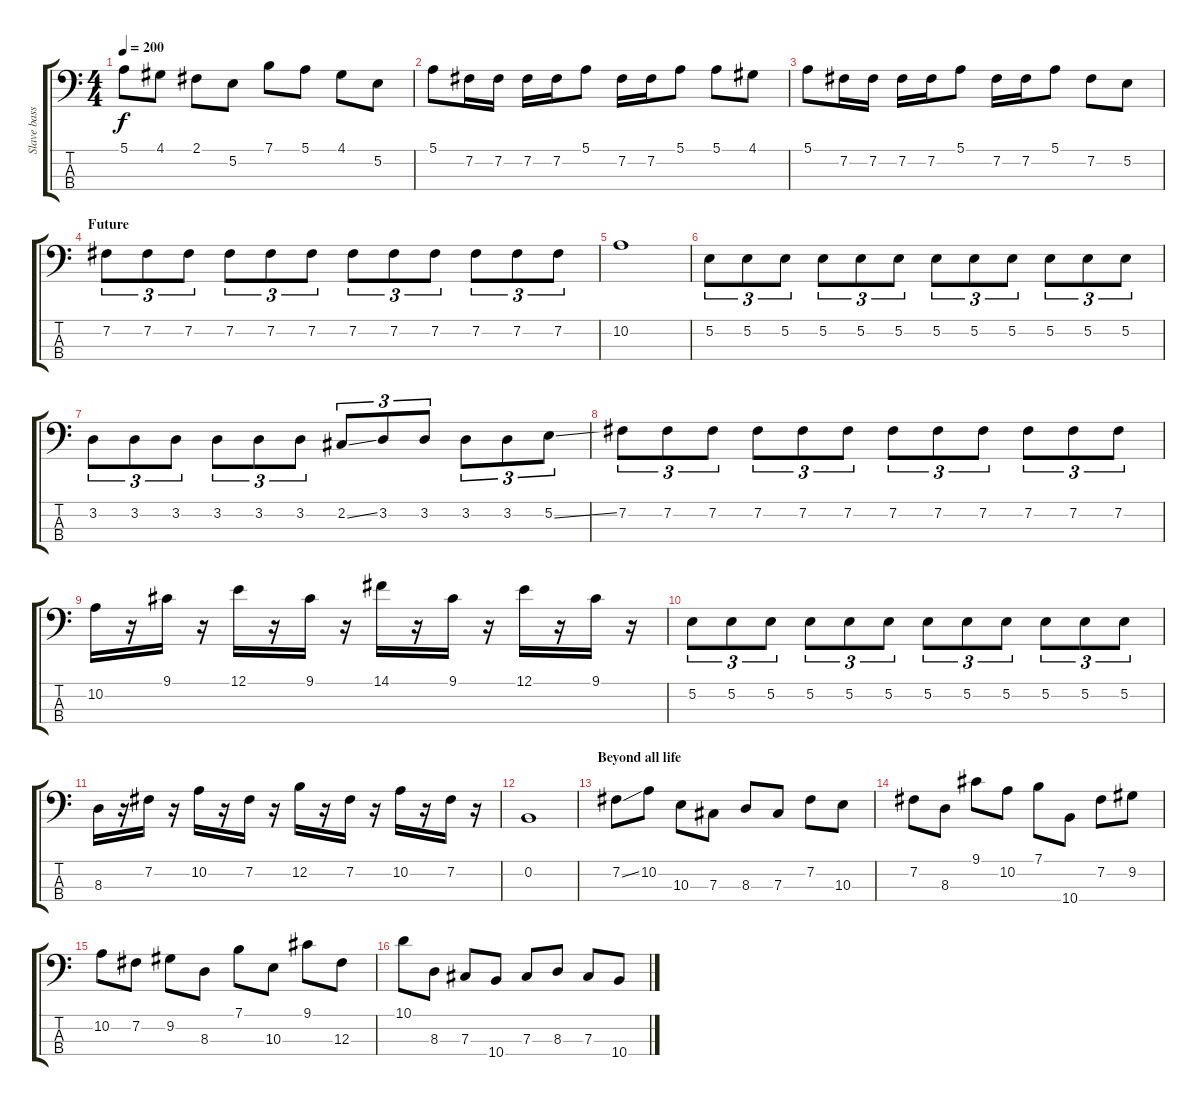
\track ("Slave bass(charles)" "Slave bass") {instrument electricbassfinger}
\staff {score tabs}
\tuning (E2 B1 Gb1 Db1) {hide}
\ts (4 4)
\tempo 200
\clef f4
\ks c
5.1.8{dy f} 4.1.8 2.1.8 5.2.8 7.1.8 5.1.8 4.1.8 5.2.8 |
5.1.8 7.2.16 7.2.16 7.2.16 7.2.16 5.1.8 7.2.16 7.2.16 5.1.8 5.1.8 4.1.8 |
5.1.8 7.2.16 7.2.16 7.2.16 7.2.16 5.1.8 7.2.16 7.2.16 5.1.8 7.2.8 5.2.8 |
\section ("" "Future")
7.2.8{tu (3 2)} 7.2.8{tu (3 2)} 7.2.8{tu (3 2)} 7.2.8{tu (3 2)} 7.2.8{tu (3 2)} 7.2.8{tu (3 2)} 7.2.8{tu (3 2)} 7.2.8{tu (3 2)} 7.2.8{tu (3 2)} 7.2.8{tu (3 2)} 7.2.8{tu (3 2)} 7.2.8{tu (3 2)} |
10.2.1 |
5.2.8{tu (3 2)} 5.2.8{tu (3 2)} 5.2.8{tu (3 2)} 5.2.8{tu (3 2)} 5.2.8{tu (3 2)} 5.2.8{tu (3 2)} 5.2.8{tu (3 2)} 5.2.8{tu (3 2)} 5.2.8{tu (3 2)} 5.2.8{tu (3 2)} 5.2.8{tu (3 2)} 5.2.8{tu (3 2)} |
3.2.8{tu (3 2)} 3.2.8{tu (3 2)} 3.2.8{tu (3 2)} 3.2.8{tu (3 2)} 3.2.8{tu (3 2)} 3.2.8{tu (3 2)} 2.2{ss}.8{tu (3 2)} 3.2.8{tu (3 2)} 3.2.8{tu (3 2)} 3.2.8{tu (3 2)} 3.2.8{tu (3 2)} 5.2{ss}.8{tu (3 2)} |
7.2.8{tu (3 2)} 7.2.8{tu (3 2)} 7.2.8{tu (3 2)} 7.2.8{tu (3 2)} 7.2.8{tu (3 2)} 7.2.8{tu (3 2)} 7.2.8{tu (3 2)} 7.2.8{tu (3 2)} 7.2.8{tu (3 2)} 7.2.8{tu (3 2)} 7.2.8{tu (3 2)} 7.2.8{tu (3 2)} |
10.2.16 r.16 9.1.16 r.16 12.1.16 r.16 9.1.16 r.16 14.1.16 r.16 9.1.16 r.16 12.1.16 r.16 9.1.16 r.16 |
5.2.8{tu (3 2)} 5.2.8{tu (3 2)} 5.2.8{tu (3 2)} 5.2.8{tu (3 2)} 5.2.8{tu (3 2)} 5.2.8{tu (3 2)} 5.2.8{tu (3 2)} 5.2.8{tu (3 2)} 5.2.8{tu (3 2)} 5.2.8{tu (3 2)} 5.2.8{tu (3 2)} 5.2.8{tu (3 2)} |
8.3.16 r.16 7.2.16 r.16 10.2.16 r.16 7.2.16 r.16 12.2.16 r.16 7.2.16 r.16 10.2.16 r.16 7.2.16 r.16 |
0.2.1 |
\section ("" "Beyond all life")
7.2{ss}.8 10.2.8 10.3.8 7.3.8 8.3.8 7.3.8 7.2.8 10.3.8 |
7.2.8 8.3.8 9.1.8 10.2.8 7.1.8 10.4.8 7.2.8 9.2.8 |
10.2.8 7.2.8 9.2.8 8.3.8 7.1.8 10.3.8 9.1.8 12.3.8 |
10.1.8 8.3.8 7.3.8 10.4.8 7.3.8 8.3.8 7.3.8 10.4.8
